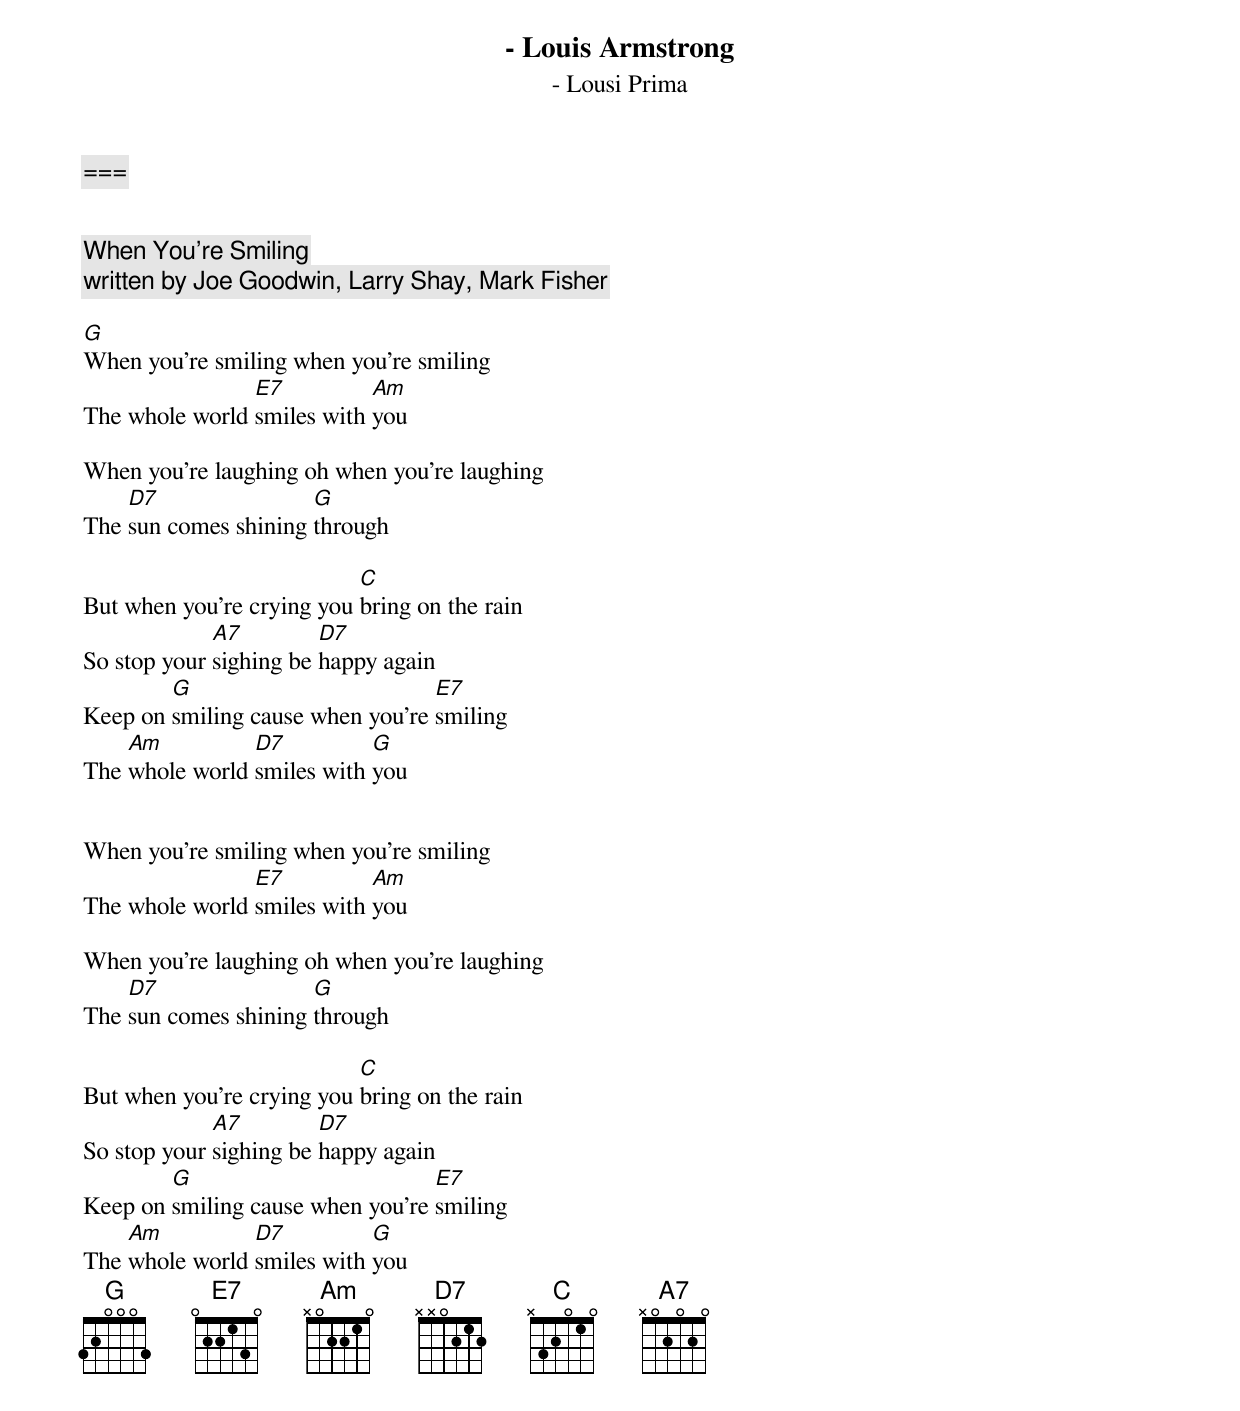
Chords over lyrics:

- Louis Armstrong
- Lousi Prima

===


When You're Smiling
written by Joe Goodwin, Larry Shay, Mark Fisher

G
When you're smiling when you're smiling
                E7          Am
The whole world smiles with you

When you're laughing oh when you're laughing
    D7                G
The sun comes shining through

                           C
But when you're crying you bring on the rain
             A7         D7
So stop your sighing be happy again
        G                         E7
Keep on smiling cause when you're smiling
    Am          D7          G
The whole world smiles with you


When you're smiling when you're smiling
                E7          Am
The whole world smiles with you

When you're laughing oh when you're laughing
    D7                G
The sun comes shining through

                           C
But when you're crying you bring on the rain
             A7         D7
So stop your sighing be happy again
        G                         E7
Keep on smiling cause when you're smiling
    Am          D7          G
The whole world smiles with you
